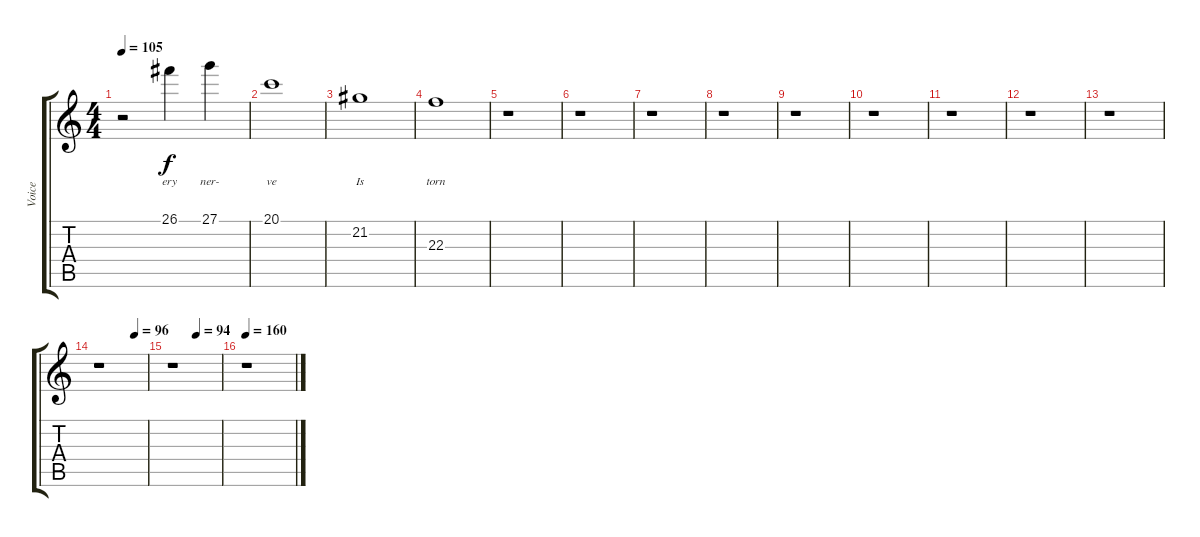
\track ("Voice" "Voice") {instrument lead3calliope}
\staff {score tabs}
\tuning (E4 B3 G3 D3 A2 E2) {hide}
\ts (4 4)
\tempo 105
\clef g2
\ks c
r.2{dy f} 26.1.4{lyrics (0 "ery") lyrics (1 "") lyrics (2 "") lyrics (3 "") lyrics (4 "")} 27.1.4{lyrics (0 "ner-") lyrics (1 "") lyrics (2 "") lyrics (3 "") lyrics (4 "")} |
20.1.1{lyrics (0 "ve") lyrics (1 "") lyrics (2 "") lyrics (3 "") lyrics (4 "")} |
21.2.1{lyrics (0 "Is") lyrics (1 "") lyrics (2 "") lyrics (3 "") lyrics (4 "")} |
22.3.1{lyrics (0 "torn") lyrics (1 "") lyrics (2 "") lyrics (3 "") lyrics (4 "")} |
r.1 |
r.1 |
r.1 |
r.1 |
r.1 |
r.1 |
r.1 |
r.1 |
r.1 |
\tempo (96 0.75)
r.1 |
\tempo (94 0.5)
r.1 |
\tempo 160
r.1
